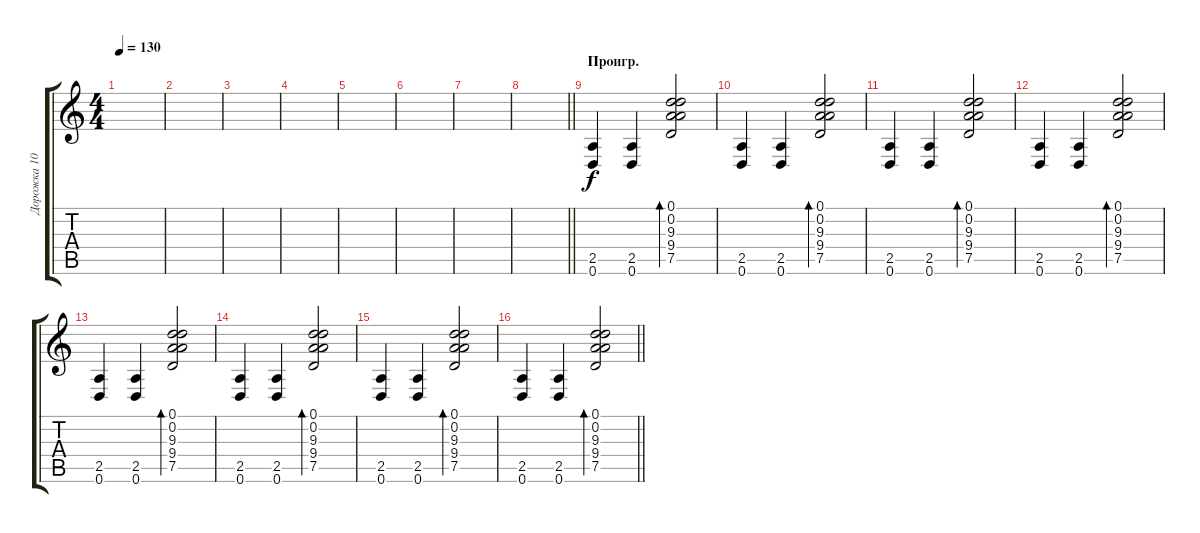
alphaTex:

\track ("Дорожка 10" "Дорожка 10") {instrument acousticguitarsteel}
\staff {score tabs}
\tuning (D4 A3 F3 C3 G2 D2) {hide}
\ts (4 4)
\tempo 130
\clef g2
\ks c
|
|
|
|
|
|
|
\barLineRight lightlight
|
\section ("" "Проигр.")
(2.5 0.6).4 (2.5 0.6).4 (0.1 0.2 9.3 9.4 7.5).2{bd 120} |
(2.5 0.6).4 (2.5 0.6).4 (0.1 0.2 9.3 9.4 7.5).2{bd 120} |
(2.5 0.6).4 (2.5 0.6).4 (0.1 0.2 9.3 9.4 7.5).2{bd 120} |
(2.5 0.6).4 (2.5 0.6).4 (0.1 0.2 9.3 9.4 7.5).2{bd 120} |
(2.5 0.6).4 (2.5 0.6).4 (0.1 0.2 9.3 9.4 7.5).2{bd 120} |
(2.5 0.6).4 (2.5 0.6).4 (0.1 0.2 9.3 9.4 7.5).2{bd 120} |
(2.5 0.6).4 (2.5 0.6).4 (0.1 0.2 9.3 9.4 7.5).2{bd 120} |
\barLineRight lightlight
(2.5 0.6).4 (2.5 0.6).4 (0.1 0.2 9.3 9.4 7.5).2{bd 120}
